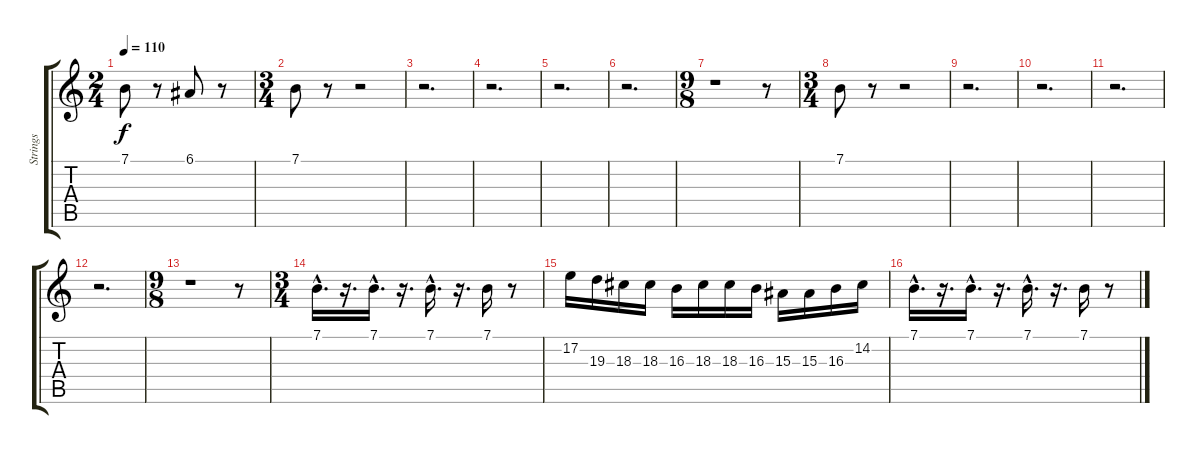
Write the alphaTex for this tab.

\track ("Strings" "Strings") {instrument stringensemble1}
\staff {score tabs}
\tuning (E4 B3 G3 D3 A2 E2) {hide}
\ts (2 4)
\tempo 110
\clef g2
\ks c
7.1.8{dy f} r.8 6.1.8 r.8 |
\ts (3 4)
7.1.8 r.8 r.2 |
r.2{d} |
r.2{d} |
r.2{d} |
r.2{d} |
\ts (9 8)
r.1 r.8 |
\ts (3 4)
7.1.8 r.8 r.2 |
r.2{d} |
r.2{d} |
r.2{d} |
r.2{d} |
\ts (9 8)
r.1 r.8 |
\ts (3 4)
7.1{hac}.16{d} r.16{d} 7.1{hac}.16{d} r.16{d} 7.1{hac}.16{d} r.16{d} 7.1.16 r.8 |
17.2.16 19.3.16 18.3.16 18.3.16 16.3.16 18.3.16 18.3.16 16.3.16 15.3.16 15.3.16 16.3.16 14.2.16 |
7.1{hac}.16{d} r.16{d} 7.1{hac}.16{d} r.16{d} 7.1{hac}.16{d} r.16{d} 7.1.16 r.8
